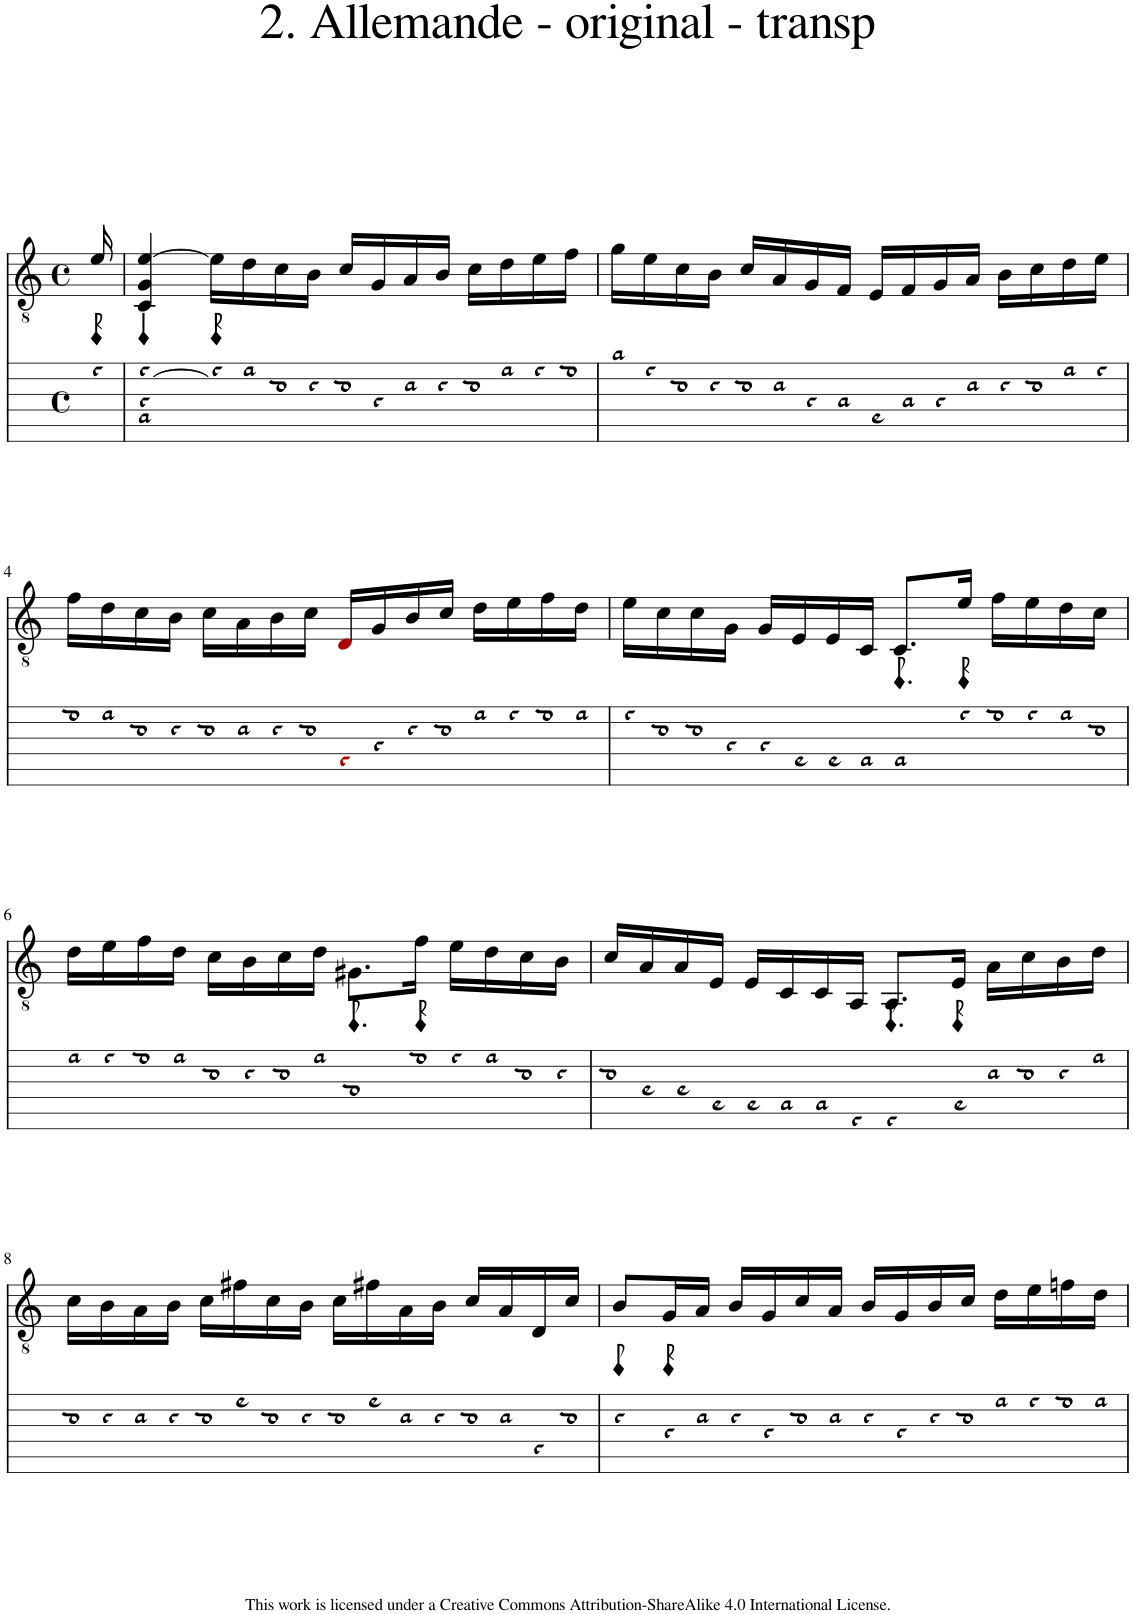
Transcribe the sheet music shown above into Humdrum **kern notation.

**kern	**kern
*part1	*part1
*staff2	*staff1
*I"Loutna	*
*I'Lout.	*
*stria6	*
*	*clefGv2
*k[]	*k[]
*M4/4	*M4/4
*met(c)	*met(c)
=1	=1
16e	16e/
=2	=2
4C 4G [4e	4C/ 4G/ [4e/
16eLL]	16e\LL]
16dJ	16d\
16cL	16c\
16BJJ	16B\JJ
16cLL	16c/LL
16GJ	16G/
16AL	16A/
16BJJ	16B/JJ
16cLL	16c\LL
16dJ	16d\
16eL	16e\
16fJJ	16f\JJ
=3	=3
16gLL	16g\LL
16eJ	16e\
16cL	16c\
16BJJ	16B\JJ
16cLL	16c/LL
16AJ	16A/
16GL	16G/
16FJJ	16F/JJ
16ELL	16E/LL
16FJ	16F/
16GL	16G/
16AJJ	16A/JJ
16BLL	16B\LL
16cJ	16c\
16dL	16d\
16eJJ	16e\JJ
!!LO:LB:g=z
=4	=4
16fLL	16f\LL
16dJ	16d\
16cL	16c\
16BJJ	16B\JJ
16cLL	16c\LL
16AJ	16A\
16BL	16B\
16cJJ	16c\JJ
16DiLL	16Di/LL
16GJ	16G/
16BL	16B/
16cJJ	16c/JJ
16dLL	16d\LL
16eJ	16e\
16fL	16f\
16dJJ	16d\JJ
=5	=5
16eLL	16e\LL
16cJ	16c\
16cL	16c\
16GJJ	16G\JJ
16GLL	16G/LL
16EJ	16E/
16EL	16E/
16CJJ	16C/JJ
8.CL	8.C/L
16eJk	16e/Jk
16fLL	16f\LL
16eJ	16e\
16dL	16d\
16cJJ	16c\JJ
!!LO:LB:g=z
=6	=6
16dLL	16d\LL
16eJ	16e\
16fL	16f\
16dJJ	16d\JJ
16cLL	16c\LL
16BJ	16B\
16cL	16c\
16dJJ	16d\JJ
8.G#XL	8.G#X\L
16fJk	16f\Jk
16eLL	16e\LL
16dJ	16d\
16cL	16c\
16BJJ	16B\JJ
=7	=7
16cLL	16c/LL
16AJ	16A/
16AL	16A/
16EJJ	16E/JJ
16ELL	16E/LL
16CJ	16C/
16CL	16C/
16AAJJ	16AA/JJ
8.AAL	8.AA/L
16EJk	16E/Jk
16ALL	16A\LL
16cJ	16c\
16BL	16B\
16dJJ	16d\JJ
!!LO:LB:g=z
=8	=8
16cLL	16c\LL
16BJ	16B\
16AL	16A\
16BJJ	16B\JJ
16cLL	16c\LL
16f#XJ	16f#X\
16cL	16c\
16BJJ	16B\JJ
16cLL	16c\LL
16f#XJ	16f#X\
16AL	16A\
16BJJ	16B\JJ
16cLL	16c/LL
16AJ	16A/
16DL	16D/
16cJJ	16c/JJ
=9	=9
8BL	8B/L
16GL	16G/L
16AJJ	16A/JJ
16BLL	16B/LL
16GJ	16G/
16cL	16c/
16AJJ	16A/JJ
16BLL	16B/LL
16GJ	16G/
16BL	16B/
16cJJ	16c/JJ
16dLL	16d\LL
16eJ	16e\
16fnL	16fn\
16dJJ	16d\JJ
=	=
*-	*-
